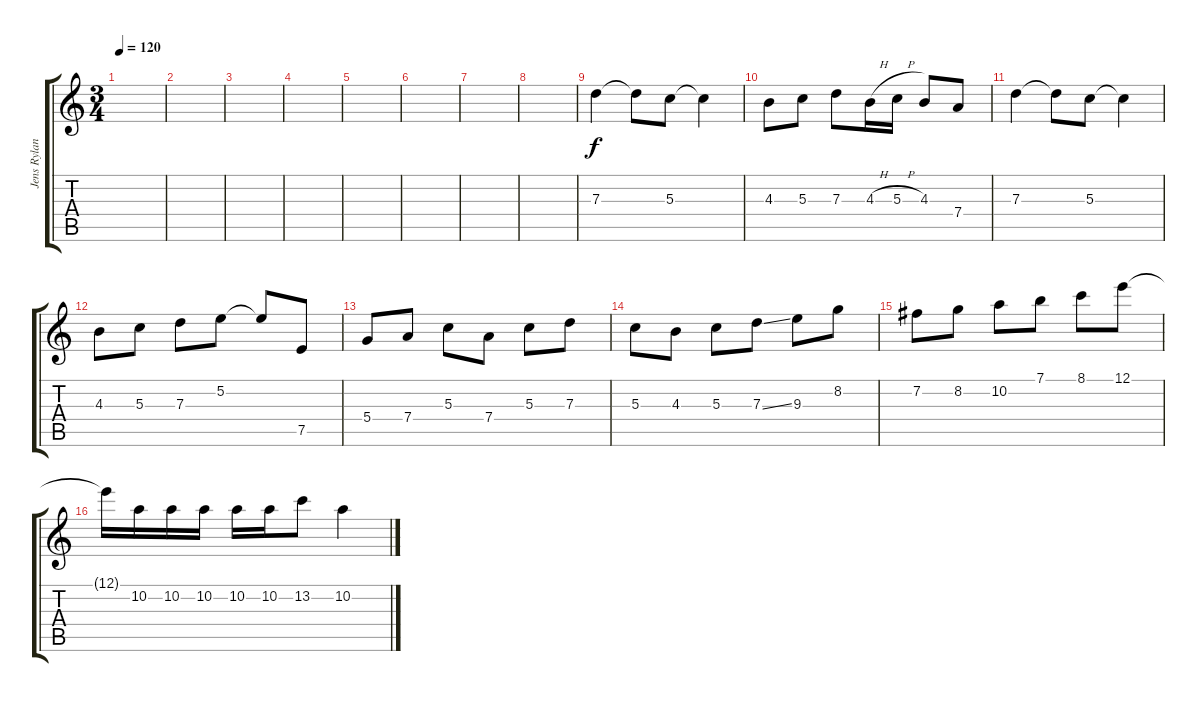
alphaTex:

\track ("Jens Ryland" "Jens Rylan") {instrument distortionguitar}
\staff {score tabs}
\tuning (E4 B3 G3 D3 A2 E2) {hide}
\ts (3 4)
\tempo 120
\clef g2
\ks c
|
|
|
|
|
|
|
|
7.3.4 7.3{t}.8 5.3.8 5.3{t}.4 |
4.3.8 5.3.8 7.3.8 4.3{h}.16 5.3{h}.16 4.3.8 7.4.8 |
7.3.4 7.3{t}.8 5.3.8 5.3{t}.4 |
4.3.8 5.3.8 7.3.8 5.2.8 5.2{t}.8 7.5.8 |
5.4.8 7.4.8 5.3.8 7.4.8 5.3.8 7.3.8 |
5.3.8 4.3.8 5.3.8 7.3{ss}.8 9.3.8 8.2.8 |
7.2.8 8.2.8 10.2.8 7.1.8 8.1.8 12.1.8 |
12.1{t}.16 10.2.16 10.2.16 10.2.16 10.2.16 10.2.16 13.2.8 10.2.4
